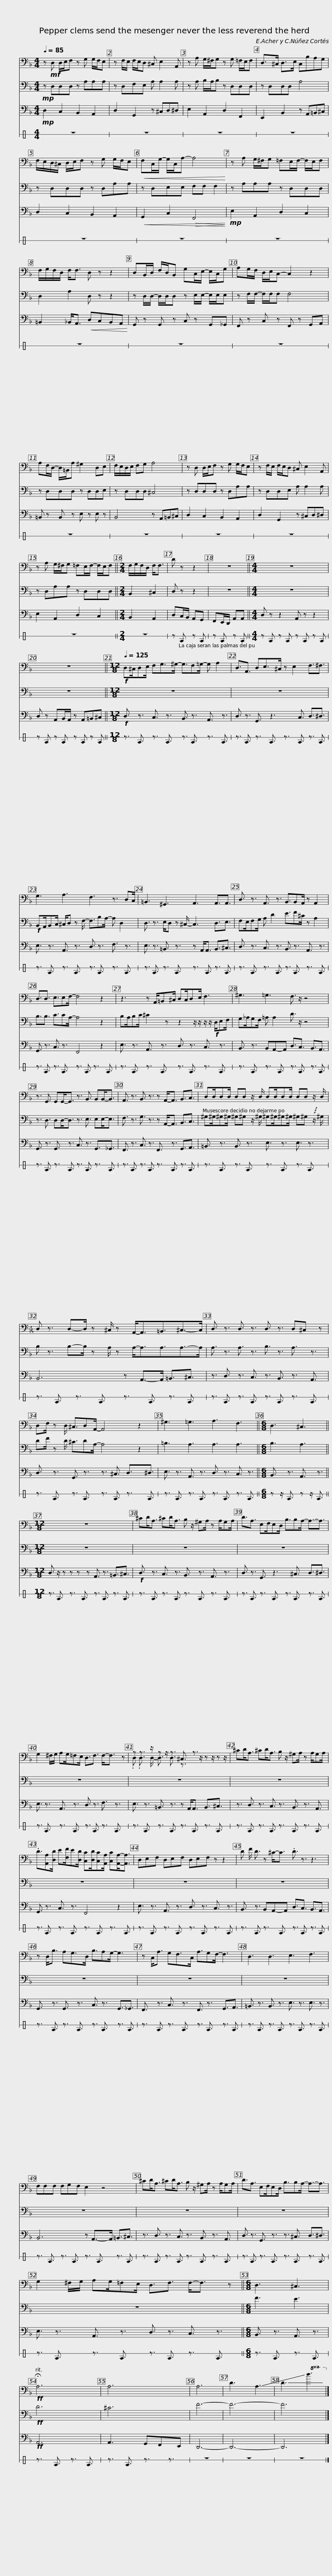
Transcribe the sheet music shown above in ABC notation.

X:1
%%score ( 1 2 ) 3 4 5
L:1/8
Q:1/4=85
M:4/4
I:linebreak $
K:F
V:1 bass
V:2 bass
V:3 bass
V:4 bass
V:5 perc stafflines=1
K:none
V:1
 z!mf! D, D,/E,/F, z G, G,/F,/E, | z F,/E,/ F,/E,/D, ^C, E,2 A,, | z A, G,/^F,/G, z G, =F,/E,/F, |$ D,>^C, D,>E, C,B,A,G, | F,/E,/D,/^C,/ D,/E,/F, z G, G,/F,/E, | %5
!<(! F,C,/G,/- G,/C,/A,- A,4!<)! |$ z A, G,/^F,/G, =F,E,/F,/- F,/E,/F, | F,/G,/F,/D,/ F,<F, D, z z2 | D,B,,/D,/ F,/D,/B,, G,C,/E,/- E,/C,/G, |$ A,G,/F,/ D,/E,/C,- C,2 z2 | %10
 A,F,/D,/- D,/=B,,/A, ^G,2 D,E, | F,/E,/D,/E,/ F,G, A,4 |$ z D, D,/E,/F, z G, G,/F,/E, | z F,/E,/ F,/E,/D, ^C, E,2 A,, | z A, G,/^F,/G, =F,E,/F,/- F,/E,/F, || %15
[M:2/4] F,/G,/F,/D,/ F,<F, |$ D z z2 | z4 ||[M:4/4] z8 | z8 ||$ %20
[M:12/8][Q:1/4=125]!f! D,^C,/D,E,/ F,G,>^G,- G,3/2F,=G,/- G, A,2 | D,3/2A,,3/2 D,E,>^C, z E,2 F,3/2^F,3/2 |$ G,3 A,3 F,3 z3/2 D,C,/ | =B,,3 ^G,,3 A,,3 A,,3/2A,,3/2 |$ D,3/2 z3/2 A,,3/2 z3/2 B,,3/2B,,A,,/ z A,,2 | %25
 D,3/2D,3/2 E,3/2E,F,/- F,4 z2 |$ z3 z A,,/=B,,^C,/ D,C,/D,E,/ F,3 | ^G,3 =G,3 F,3/2 z/ z4 |$ z3/2 G,,3/2 G,,G,,-<G,, z3/2 B,,3/2 B,,B,,-<B,, | A,,3/2 z3/2 B,,3/2 z3/2 z A,,-<A,, B,,3/2C,3/2 |$ %30
 D,D,/D,D,/ D,D, z/ D,/ D,D,/D,D,/ D,D, z/ D,/ |$ D, z3/2 D,-D,/ z ^C,/ z A,,-<A,,=B,,3/2^C,->C, | D,3/2 z3/2 D,3/2 z3/2 D,3/2 z3/2 D,^C, z |$ D,F,/ z D,/ ^C,3/2D,A,,/- A,,4 z2 | ^G,3 =G,3 A,3 F,3 || %35
[M:6/8] D,3 ^C,3 ||$[M:12/8] z12 | ^CD<A, ^CD<A, B, z/ ^G,A,/ z A,/G,A,/ |$ D3/2A,3/2 E,F,/E,D,/ B,3/2B,A,/- A,3/2-A,3/2 | G,2 ^F,/G,/ A,G,/=F,E,/ D,3/2F,3/2 F,-<F, z |$ %40
 z z3/2 z/ z z/ z3/2 ^C,3/2 z3/2 z z/ x3/2 | ^CD<A, ^CD<A, B, z/ ^G,A,/ z A,/G,A,/ |$ .D3/2[A,,A,][D,D]/ E[F,F]/E[D,D]/ [C,C][D,D]/[C,C][A,,A,]/ [C,C][A,,A,]-<[A,,A,] | D,E,F, D,E,F, D,E,F, z z2 |$ D F/ D3/2 z ^C-<C .D3/2 z3/2 z3 | %45
 z D,<B, A,G,>D, B,3/2A,G,/- G,3 |$ z C,<A, G,F,>C, A,3/2G,F,/- F,3 | D,3 D,3 E,3 F,3 |$ F,F,F, F,G,F, E,2 z4 | ^CD<A, ^CD<A, B, z/ ^G,A,/ z A,/G,A,/ |$ %50
 D3/2A,3/2 E,F,/E,D,/ B,3/2B,A,/- A,3/2-A,3/2 | G,2 ^F,/G,/ A,G,/=F,E,/ D,3/2F,3/2 F,-<F, z ||[M:6/8] D,3 ^C,3 |$!ff! !fermata!A,6 | A,6 | %55
 A,6 | D3 !-(!A,3 | !-(!D3!8va(! !-)!d3!8va)! |] %58
V:2
 x8 | x8 | x8 |$ x8 | x8 | %5
 x8 |$ x8 | x8 | x8 |$ x8 | %10
 x8 | x8 |$ x8 | x8 | x8 || %15
[M:2/4] x4 |$ x4 | x4 ||[M:4/4] x8 | x8 ||$ %20
[M:12/8] x12 | x12 |$ x12 | x12 |$ x12 | %25
 x12 |$ x12 | x12 |$ x12 | x12 |$ %30
 x12 |$ x12 | x12 |$ x12 | x12 || %35
[M:6/8] x6 ||$[M:12/8] x12 | x12 |$ x12 | x12 |$ %40
 .D, .D,3/2 D,/- D,3/2 D,3/2 z3/2 x z/ x3/2 z z/ | x12 |$ x12 | x12 |$ x12 | %45
 x12 |$ x12 | x12 |$ x12 | x12 |$ %50
 x12 | x12 ||[M:6/8] x6 |$ x6 | x6 | %55
 x6 | x6 | x3!8va(! x3!8va)! |] %58
V:3
!mp! z D,D,D, z A,A,A, | z D,F,E, A, A,2 A, | z A, B,/A,/B, z D,D,D, |$ z D,D,D, A,4 | z D,D,D, z D,A,A, | %5
 z D,E,E, F,F, F,2 |$ z A,A,A, z D,D,D, | D,2 A,2 D, z z2 | z D,/D,/- D,/D,/D, z E,/E,/- E,/E,/E, |$ z F,/F,/- F,/F,/F, F,4 | %10
 z D,D,D, z D,D,E, | z D,D,D, ^C,4 |$ z D,D,D, z D,A,A, | z D,D,E, A, A,2 A, | z D,A,A, z D,D,D, || %15
[M:2/4] B,,2 ^C,2 |$ D, z z2 | z4 ||[M:4/4] z8 | z8 ||$ %20
[M:12/8] z12 | z12 |$!f! B,,A,,/B,,C,/ ^C,/D, z F,/- F,3/2B,A,/- A, D,2 | D,3/2 z3/2 E,/D, z ^C,/- C,3 D,3/2E,3/2 |$ F,E,/F,G,/ A, D2 E3/2F^C/ z A,2 | %25
 B,3/2B,3/2 C3/2CA,/- A,4 z2 |$ B,A,/B,C/ ^C2 z z2 z/ z/ z/ z/!f! D,/E,F,/ | G,_A,/G,F,/ =A, A,2 D3/2 z/ z4 |$ z3/2 D,3/2 D,D,-<D, z3/2 E,3/2 E,E,-<E, | F,3/2 z3/2 G,3/2 z3/2 z A,,-<A,, B,,3/2C,3/2 |$ %30
 ^G,^G,/^G,^G,/ ^G,^G, z/ ^G,/ ^G,^G,/^G,^G,/ ^G,^G, z/ !~(!^G,/ |$ !~)!B, z3/2 B,-B,/ z A,/ z A,-<A,A,3/2A,->A, | A,3/2 z3/2 A,3/2 z3/2 B,3/2 z3/2 A,3/2 z3/2 |$ DF/ z D/ ^C3/2DA,/- A,4 z2 | =B,3 A,3 A,3 A,3 || %35
[M:6/8] B,3 A,3 ||$[M:12/8] z12 | z12 |$ z12 | z12 |$ %40
 z12 | z12 |$ z12 | z12 |$ z12 | %45
 z12 |$ z12 | z12 |$ z12 | z12 |$ %50
 z12 | z12 ||[M:6/8] F3 E3 |$!ff! D6 | ^C6 | %55
 F6- | F6- | F6 |] %58
V:4
!mp! D,2 C,2 B,,2 A,,2 | D,2 G,,2 z ^C,D,^D, | E,2 A,,2 D,2 F,,2 |$ E,,2 B,,2 z A,,=B,,^C, | D,2 C,2 B,,2 A,,2 | %5
!<(! G,,2 C,2!>(! F,,4!<)!!>)! |$!mp! E,2 A,,2 D,2 C,2 | =B,,2 _B,,<A,,!<(! D,C,B,,A,,!<)! | G,, z G,, z C, z G,,_G,, |$ F,, z C, z F,, z G,,A,, | %10
 =B,, z B,, z E, z E, z | B,,4 z A,,=B,,^C, |$ D,2 C,2 B,,2 A,,2 | D,2 G,,2 z ^C,D,^D, | E,2 A,,2 D,2 C,2 || %15
[M:2/4] B,,2 A,,2 |$ D,C,/B,,/ A,,G,, | F,,E,,/D,,/ A,,A,, ||[M:4/4] D, z z2 A,, z z2 | D, z A,,B,,/A,,/ z A,,=B,,^C, ||$ %20
[M:12/8]!f! D,3/2 z3/2 C,3/2 z3/2 B,,3/2 z3/2 A,,3/2 z3/2 | D,3/2 z3/2 G,,3/2 z3 C,3/2 D,3/2^D,3/2 |$ E,3/2 z3/2 A,,3/2 z3/2 D,3/2 z3/2 F,3/2 z3/2 | E,3/2 z3/2 =B,,3/2 z3/2 z A,,<A,, B,,3/2^C,3/2 |$ D,3/2 z3/2 C,3/2 z3/2 B,,3/2 z3/2 A,,3/2 z3/2 | %25
 G,,3/2 z3/2 C,3/2 z3/2 F,,4 z2 |$ E,3/2 z3/2 A,,3/2 z3/2 D,3/2 z3/2 C,3/2 z3/2 | B,,3/2 z3/2 B,,A,,-A,, D,3/2C,3/2 B,,3/2A,,3/2 |$ G,,3/2 z3/2 G,,3/2 z3/2 C,3/2 z3/2 G,,3/2_G,,3/2 | F,,3/2 z3/2 C,3/2 z3/2 F,,3/2 z3/2 G,,3/2A,,3/2 |$ %30
 =B,,3/2 z3/2 B,,3/2 z3/2 E,3/2 z3/2 E,3/2 z3/2 |$ B,,6 z A,,->A,, =B,,3/2^C,3/2 | z3/2 D,3/2 z3/2 C,3/2 z3/2 B,,3/2 z3/2 A,,3/2 |$ D,3/2 z3/2 G,,3/2 z3/2 z3/2 ^C,3/2 D,3/2^D,3/2 | E,3/2 z3/2 A,,3/2 z3/2 D,3/2 z3/2 C,3/2 z3/2 || %35
[M:6/8] B,,3/2 z3/2 A,,3/2 z3/2 ||$[M:12/8] D,3/2 z/ z z z z A,,3/2 z3/2 =B,,3/2^C,3/2 |!f! D,3/2 z3/2 C,3/2 z3/2 B,,3/2 z3/2 A,,3/2 z3/2 |$ D,3/2 z3/2 G,,3/2 z3 ^C,3/2 D,3/2^D,3/2 | E,3/2 z3/2 A,,3/2 z3/2 D,3/2 z3/2 F,3/2 z3/2 |$ %40
 E,3/2 z3/2 =B,,3/2 z3/2 z A,,<A,, B,,3/2^C,3/2 | z3/2 D,3/2 z3/2 C,3/2 z3/2 B,,3/2 z3/2 A,,3/2 |$ G,,3/2 z3/2 C,3/2 z3/2 F,,4 z2 | E,3/2 z3/2 A,,3/2 z3/2 D,3/2 z3/2 C,3/2 z3/2 |$ B,,3/2 z3/2 B,,A,,-A,, D,3/2C,3/2 B,,3/2A,,3/2 | %45
 G,,3/2 z3/2 G,,3/2 z3/2 C,3/2 z3/2 G,,3/2_G,,3/2 |$ F,,3/2 z3/2 C,3/2 z3/2 F,,3/2 z3/2 G,,3/2A,,3/2 | =B,,3/2 z3/2 B,,3/2 z3/2 E,3/2 z3/2 E,3/2 z3/2 |$ B,,6 z A,,->A,, =B,,3/2^C,3/2 | z3/2 D,3/2 z3/2 C,3/2 z3/2 B,,3/2 z3/2 A,,3/2 |$ %50
 D,3/2 z3/2 G,,3/2 z3/2 z3/2 ^C,3/2 D,3/2^D,3/2 | E,3/2 z3/2 A,,3/2 z3/2 D,3/2 z3/2 C,3/2 z3/2 ||[M:6/8] B,,3/2 z3/2 A,,3/2 z3/2 |$!ff! A,,6 | A,,3 G,,F,,E,, | %55
 D,,6- | D,,6- | D,,6 |] %58
V:5
[K:C] z8 | z8 | z8 |$ z8 | z8 | %5
 z8 |$ z8 | z8 | z8 |$ z8 | %10
 z8 | z8 |$ z8 | z8 | z8 || %15
[M:2/4] z4 |$ z E z E | z E z E ||[M:4/4] z E z E z E z E | z E z E z E z E ||$ %20
[M:12/8] z3/2 E3/2 z3/2 E3/2 z3/2 E3/2 z3/2 E3/2 | z3/2 E3/2 z3/2 E3/2 z3/2 E3/2 z3/2 E3/2 |$ z3/2 E3/2 z3/2 E3/2 z3/2 E3/2 z3/2 E3/2 | z3/2 E3/2 z3/2 E3/2 z3/2 E3/2 z3/2 E3/2 |$ z3/2 E3/2 z3/2 E3/2 z3/2 E3/2 z3/2 E3/2 | %25
 z3/2 E3/2 z3/2 E3/2 z3/2 E3/2 z3/2 E3/2 |$ z3/2 E3/2 z3/2 E3/2 z3/2 E3/2 z3/2 E3/2 | z3/2 E3/2 z3/2 E3/2 z3/2 E3/2 z3/2 E3/2 |$ z3/2 E3/2 z3/2 E3/2 z3/2 E3/2 z3/2 E3/2 | z3/2 E3/2 z3/2 E3/2 z3/2 E3/2 z3/2 E3/2 |$ %30
 z3/2 E3/2 z3/2 E3/2 z3/2 E3/2 z3/2 E3/2 |$ z3/2 E3/2 z3/2 E3/2 z3/2 E3/2 z3/2 E3/2 | z3/2 E3/2 z3/2 E3/2 z3/2 E3/2 z3/2 E3/2 |$ z3/2 E3/2 z3/2 E3/2 z3/2 E3/2 z3/2 E3/2 | z3/2 E3/2 z3/2 E3/2 z3/2 E3/2 z3/2 E3/2 || %35
[M:6/8] z z/ E3/2 z z/ E3/2 ||$[M:12/8] z3/2 E3/2 z3/2 E3/2 z3/2 E3/2 z3/2 E3/2 | z3/2 E3/2 z3/2 E3/2 z3/2 E3/2 z3/2 E3/2 |$ z3/2 E3/2 z3/2 E3/2 z3/2 E3/2 z3/2 E3/2 | z3/2 E3/2 z3/2 E3/2 z3/2 E3/2 z3/2 E3/2 |$ %40
 z3/2 E3/2 z3/2 E3/2 z3/2 E3/2 z3/2 E3/2 | z3/2 E3/2 z3/2 E3/2 z3/2 E3/2 z3/2 E3/2 |$ z3/2 E3/2 z3/2 E3/2 z3/2 E3/2 z3/2 E3/2 | z3/2 E3/2 z3/2 E3/2 z3/2 E3/2 z3/2 E3/2 |$ z3/2 E3/2 z3/2 E3/2 z3/2 E3/2 z3/2 E3/2 | %45
 z3/2 E3/2 z3/2 E3/2 z3/2 E3/2 z3/2 E3/2 |$ z3/2 E3/2 z3/2 E3/2 z3/2 E3/2 z3/2 E3/2 | z3/2 E3/2 z3/2 E3/2 z3/2 E3/2 z3/2 E3/2 |$ z3/2 E3/2 z3/2 E3/2 z3/2 E3/2 z3/2 E3/2 | z3/2 E3/2 z3/2 E3/2 z3/2 E3/2 z3/2 E3/2 |$ %50
 z3/2 E3/2 z3/2 E3/2 z3/2 E3/2 z3/2 E3/2 | z3/2 E3/2 z3/2 E3/2 z3/2 E3/2 z3/2 E3/2 ||[M:6/8] z3/2 E3/2 z3/2 E3/2 |$ z3/2 E3/2 z3/2 E3/2 | z3/2 E3/2 z3/2 z3/2 | %55
 z6 | z6 | z6 |] %58
